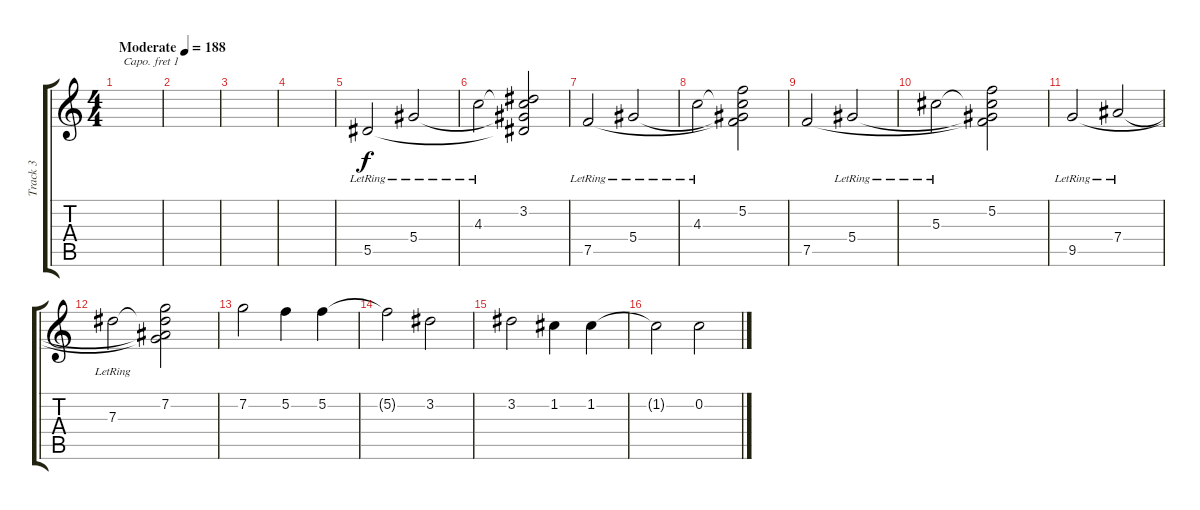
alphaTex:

\track ("Track 3" "Track 3") {instrument overdrivenguitar}
\staff {score tabs}
\capo 1
\tuning (E4 B3 G3 D3 A2 E2) {hide}
\ts (4 4)
\tempo (188 "Moderate")
\clef g2
\ks c
|
|
|
|
5.5{lr}.2 5.4{lr}.2 |
4.3{lr}.2 (3.2 4.3{t} 5.4{t} 5.5{t}).2 |
7.5{lr}.2 5.4{lr}.2 |
4.3{lr}.2 (5.2 4.3{t} 5.4{t} 7.5{t}).2 |
7.5.2 5.4{lr}.2 |
5.3{lr}.2 (5.2 5.3{t} 5.4{t} 7.5{t}).2 |
9.5{lr}.2 7.4{lr}.2 |
7.3{lr}.2 (7.2 7.3{t} 7.4{t} 9.5{t}).2 |
7.2.2 5.2.4 5.2.4 |
5.2{t}.2 3.2.2 |
3.2.2 1.2.4 1.2.4 |
1.2{t}.2 0.2.2
